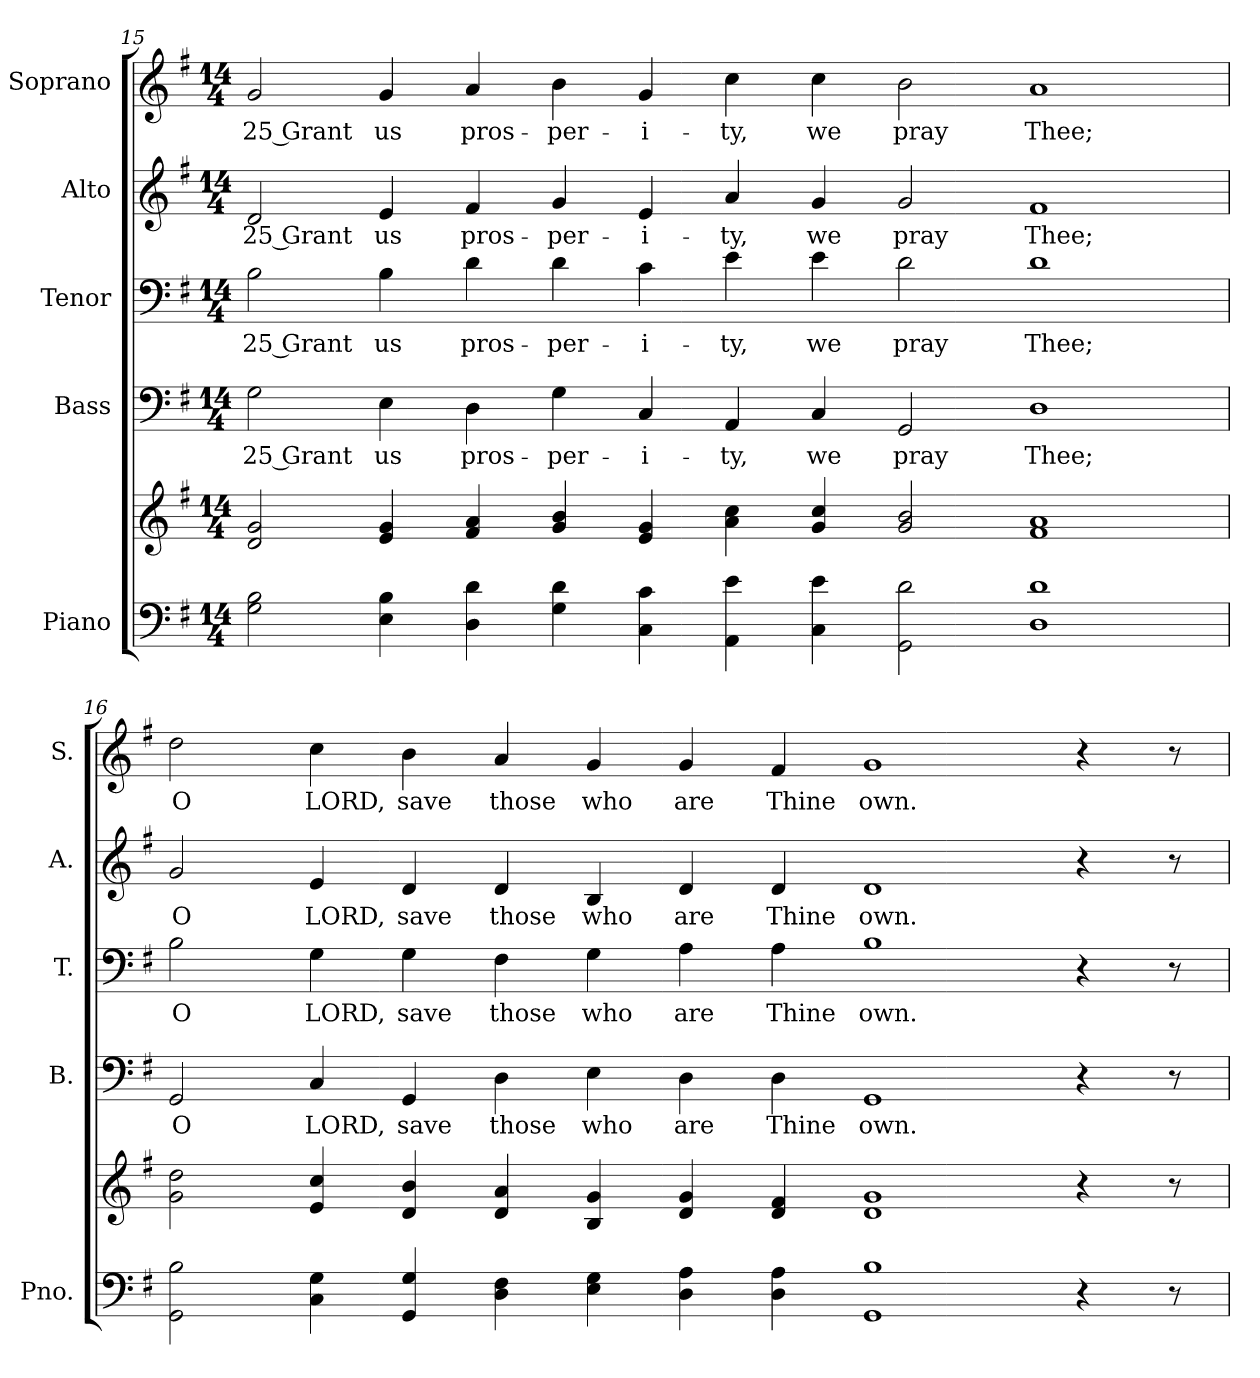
**kern	**kern	**kern	**text	**kern	**text	**kern	**text	**kern	**text
*part5	*part5	*part4	*part4	*part3	*part3	*part2	*part2	*part1	*part1
*staff6	*staff5	*staff4	*staff4	*staff3	*staff3	*staff2	*staff2	*staff1	*staff1
*I"Piano	*	*I"Bass	*	*I"Tenor	*	*I"Alto	*	*I"Soprano	*
*I'Pno.	*	*I'B.	*	*I'T.	*	*I'A.	*	*I'S.	*
!!LO:PB:g=z
*clefF4	*clefG2	*clefF4	*	*clefF4	*	*clefG2	*	*clefG2	*
*k[f#]	*k[f#]	*k[f#]	*	*k[f#]	*	*k[f#]	*	*k[f#]	*
*G:	*G:	*G:	*	*G:	*	*G:	*	*G:	*
*M14/4	*M14/4	*M14/4	*	*M14/4	*	*M14/4	*	*M14/4	*
=15	=15	=15	=15	=15	=15	=15	=15	=15	=15
!	!	!	!LO:LY:b:color=#000000	!	!	!	!	!	!
!	!	!	!	!	!LO:LY:b:color=#000000	!	!	!	!
!	!	!	!	!	!	!	!LO:LY:b:color=#000000	!	!
!	!	!	!	!	!	!	!	!	!LO:LY:b:color=#000000
2Gi\ 2Bi	2di/ 2gi	2Gi\	25 Grant	2Bi\	25 Grant	2di/	25 Grant	2gi/	25 Grant
!	!	!	!LO:LY:b:color=#000000	!	!	!	!	!	!
!	!	!	!	!	!LO:LY:b:color=#000000	!	!	!	!
!	!	!	!	!	!	!	!LO:LY:b:color=#000000	!	!
!	!	!	!	!	!	!	!	!	!LO:LY:b:color=#000000
4Ei\ 4Bi	4ei/ 4gi	4Ei\	us	4Bi\	us	4ei/	us	4gi/	us
!	!	!	!LO:LY:b:color=#000000	!	!	!	!	!	!
!	!	!	!	!	!LO:LY:b:color=#000000	!	!	!	!
!	!	!	!	!	!	!	!LO:LY:b:color=#000000	!	!
!	!	!	!	!	!	!	!	!	!LO:LY:b:color=#000000
4Di\ 4di	4f#i/ 4ai	4Di\	pros-	4di\	pros-	4f#i/	pros-	4ai/	pros-
!	!	!	!LO:LY:b:color=#000000	!	!	!	!	!	!
!	!	!	!	!	!LO:LY:b:color=#000000	!	!	!	!
!	!	!	!	!	!	!	!LO:LY:b:color=#000000	!	!
!	!	!	!	!	!	!	!	!	!LO:LY:b:color=#000000
4Gi\ 4di	4gi/ 4bi	4Gi\	-per-	4di\	-per-	4gi/	-per-	4bi\	-per-
!	!	!	!LO:LY:b:color=#000000	!	!	!	!	!	!
!	!	!	!	!	!LO:LY:b:color=#000000	!	!	!	!
!	!	!	!	!	!	!	!LO:LY:b:color=#000000	!	!
!	!	!	!	!	!	!	!	!	!LO:LY:b:color=#000000
4Ci\ 4ci	4ei/ 4gi	4Ci/	-i-	4ci\	-i-	4ei/	-i-	4gi/	-i-
!	!	!	!LO:LY:b:color=#000000	!	!	!	!	!	!
!	!	!	!	!	!LO:LY:b:color=#000000	!	!	!	!
!	!	!	!	!	!	!	!LO:LY:b:color=#000000	!	!
!	!	!	!	!	!	!	!	!	!LO:LY:b:color=#000000
4AAi\ 4ei	4ai\ 4cci	4AAi/	-ty,	4ei\	-ty,	4ai/	-ty,	4cci\	-ty,
!	!	!	!LO:LY:b:color=#000000	!	!	!	!	!	!
!	!	!	!	!	!LO:LY:b:color=#000000	!	!	!	!
!	!	!	!	!	!	!	!LO:LY:b:color=#000000	!	!
!	!	!	!	!	!	!	!	!	!LO:LY:b:color=#000000
4Ci\ 4ei	4gi/ 4cci	4Ci/	we	4ei\	we	4gi/	we	4cci\	we
!	!	!	!LO:LY:b:color=#000000	!	!	!	!	!	!
!	!	!	!	!	!LO:LY:b:color=#000000	!	!	!	!
!	!	!	!	!	!	!	!LO:LY:b:color=#000000	!	!
!	!	!	!	!	!	!	!	!	!LO:LY:b:color=#000000
2GGi\ 2di	2gi/ 2bi	2GGi/	pray	2di\	pray	2gi/	pray	2bi\	pray
!	!	!	!LO:LY:b:color=#000000	!	!	!	!	!	!
!	!	!	!	!	!LO:LY:b:color=#000000	!	!	!	!
!	!	!	!	!	!	!	!LO:LY:b:color=#000000	!	!
!	!	!	!	!	!	!	!	!	!LO:LY:b:color=#000000
1Di 1di	1f#i 1ai	1Di	Thee;	1di	Thee;	1f#i	Thee;	1ai	Thee;
!!LO:PB:g=z
=16	=16	=16	=16	=16	=16	=16	=16	=16	=16
!	!	!	!LO:LY:b:color=#000000	!	!	!	!	!	!
!	!	!	!	!	!LO:LY:b:color=#000000	!	!	!	!
!	!	!	!	!	!	!	!LO:LY:b:color=#000000	!	!
!	!	!	!	!	!	!	!	!	!LO:LY:b:color=#000000
2GGi\ 2Bi	2gi\ 2ddi	2GGi/	O	2Bi\	O	2gi/	O	2ddi\	O
!	!	!	!LO:LY:b:color=#000000	!	!	!	!	!	!
!	!	!	!	!	!LO:LY:b:color=#000000	!	!	!	!
!	!	!	!	!	!	!	!LO:LY:b:color=#000000	!	!
!	!	!	!	!	!	!	!	!	!LO:LY:b:color=#000000
4Ci\ 4Gi	4ei/ 4cci	4Ci/	LORD,	4Gi\	LORD,	4ei/	LORD,	4cci\	LORD,
!	!	!	!LO:LY:b:color=#000000	!	!	!	!	!	!
!	!	!	!	!	!LO:LY:b:color=#000000	!	!	!	!
!	!	!	!	!	!	!	!LO:LY:b:color=#000000	!	!
!	!	!	!	!	!	!	!	!	!LO:LY:b:color=#000000
4GGi/ 4Gi	4di/ 4bi	4GGi/	save	4Gi\	save	4di/	save	4bi\	save
!	!	!	!LO:LY:b:color=#000000	!	!	!	!	!	!
!	!	!	!	!	!LO:LY:b:color=#000000	!	!	!	!
!	!	!	!	!	!	!	!LO:LY:b:color=#000000	!	!
!	!	!	!	!	!	!	!	!	!LO:LY:b:color=#000000
4Di\ 4F#i	4di/ 4ai	4Di\	those	4F#i\	those	4di/	those	4ai/	those
!	!	!	!LO:LY:b:color=#000000	!	!	!	!	!	!
!	!	!	!	!	!LO:LY:b:color=#000000	!	!	!	!
!	!	!	!	!	!	!	!LO:LY:b:color=#000000	!	!
!	!	!	!	!	!	!	!	!	!LO:LY:b:color=#000000
4Ei\ 4Gi	4Bi/ 4gi	4Ei\	who	4Gi\	who	4Bi/	who	4gi/	who
!	!	!	!LO:LY:b:color=#000000	!	!	!	!	!	!
!	!	!	!	!	!LO:LY:b:color=#000000	!	!	!	!
!	!	!	!	!	!	!	!LO:LY:b:color=#000000	!	!
!	!	!	!	!	!	!	!	!	!LO:LY:b:color=#000000
4Di\ 4Ai	4di/ 4gi	4Di\	are	4Ai\	are	4di/	are	4gi/	are
!	!	!	!LO:LY:b:color=#000000	!	!	!	!	!	!
!	!	!	!	!	!LO:LY:b:color=#000000	!	!	!	!
!	!	!	!	!	!	!	!LO:LY:b:color=#000000	!	!
!	!	!	!	!	!	!	!	!	!LO:LY:b:color=#000000
4Di\ 4Ai	4di/ 4f#i	4Di\	Thine	4Ai\	Thine	4di/	Thine	4f#i/	Thine
!	!	!	!LO:LY:b:color=#000000	!	!	!	!	!	!
!	!	!	!	!	!LO:LY:b:color=#000000	!	!	!	!
!	!	!	!	!	!	!	!LO:LY:b:color=#000000	!	!
!	!	!	!	!	!	!	!	!	!LO:LY:b:color=#000000
1GGi 1Bi	1di 1gi	1GGi	own.	1Bi	own.	1di	own.	1gi	own.
4r	4r	4r	.	4r	.	4r	.	4r	.
8r	8r	8r	.	8r	.	8r	.	8r	.
=	=	=	=	=	=	=	=	=	=
*-	*-	*-	*-	*-	*-	*-	*-	*-	*-
